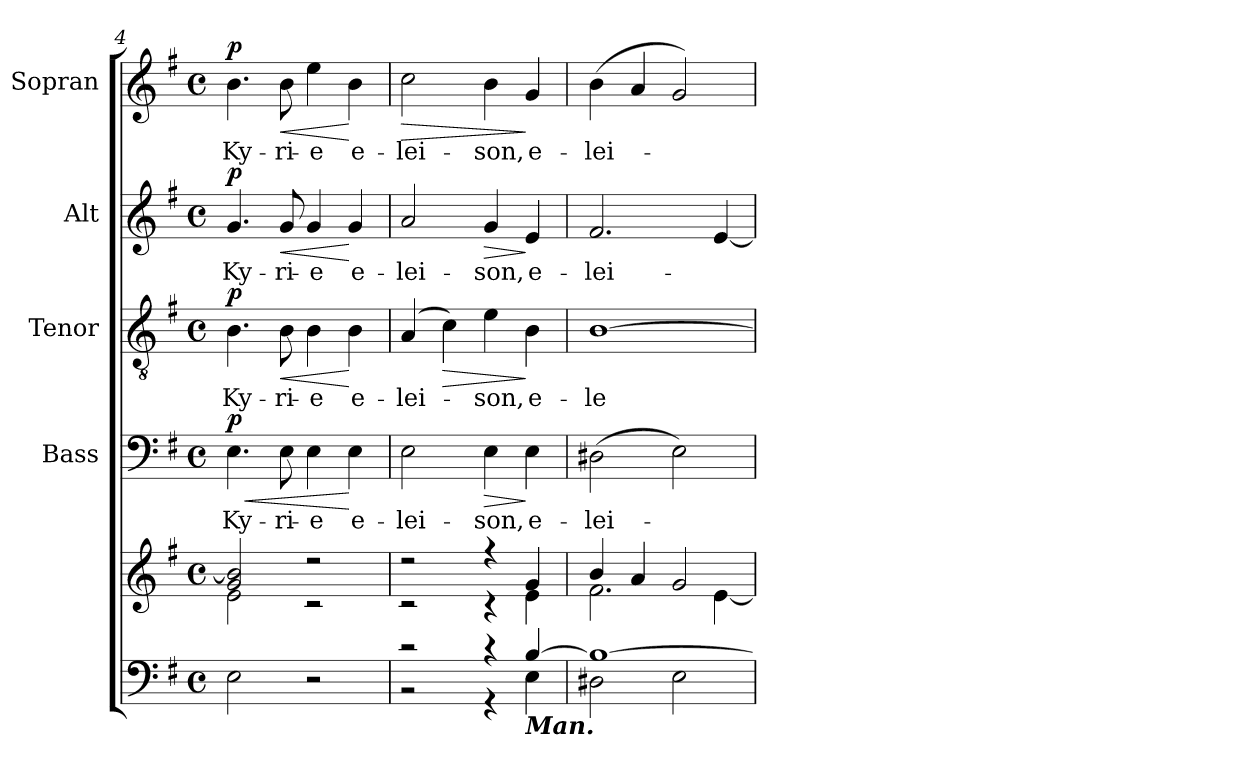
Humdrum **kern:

**kern	**kern	**kern	**text	**dynam	**kern	**text	**dynam	**kern	**text	**dynam	**kern	**text	**dynam
*part5	*part5	*part4	*part4	*part4	*part3	*part3	*part3	*part2	*part2	*part2	*part1	*part1	*part1
*staff6	*staff5	*staff4	*staff4	*staff4	*staff3	*staff3	*staff3	*staff2	*staff2	*staff2	*staff1	*staff1	*staff1
*	*	*I"Bass	*	*	*I"Tenor	*	*	*I"Alt	*	*	*I"Sopran	*	*
*	*	*I'B.	*	*	*I'T.	*	*	*I'A.	*	*	*I'S.	*	*
*clefF4	*clefG2	*clefF4	*	*	*clefGv2	*	*	*clefG2	*	*	*clefG2	*	*
*k[f#]	*k[f#]	*k[f#]	*	*	*k[f#]	*	*	*k[f#]	*	*	*k[f#]	*	*
*G:	*G:	*G:	*	*	*G:	*	*	*G:	*	*	*G:	*	*
*M4/4	*M4/4	*M4/4	*	*	*M4/4	*	*	*M4/4	*	*	*M4/4	*	*
*met(c)	*met(c)	*met(c)	*	*	*met(c)	*	*	*met(c)	*	*	*met(c)	*	*
=4	=4	=4	=4	=4	=4	=4	=4	=4	=4	=4	=4	=4	=4
*	*^	*	*	*	*	*	*	*	*	*	*	*	*
!	!	!	!	!LO:LY:b	!LO:HP:b	!	!LO:LY:b	!	!	!LO:LY:b	!	!	!LO:LY:b	!
!	!	!	!	!	!LO:DY:n=1:a	!	!	!LO:DY:a	!	!	!LO:DY:a	!	!	!LO:DY:a
2E\	2g/ 2b/]	2e\	4.E\	Ky-	< p	4.B\	Ky-	p	4.g/	Ky-	p	4.b\	Ky-	p
!	!	!	!	!LO:LY:b	!	!	!LO:LY:b	!LO:HP:b	!	!LO:LY:b	!LO:HP:b	!	!LO:LY:b	!LO:HP:b
.	.	.	8E\	-ri-	.	8B\	-ri-	<	8g/	-ri-	<	8b\	-ri-	<
!	!	!	!	!LO:LY:b	!	!	!LO:LY:b	!	!	!LO:LY:b	!	!	!LO:LY:b	!
2r	2r	2r	4E\	-e	.	4B\	-e	.	4g/	-e	.	4ee\	-e	.
!	!	!	!	!LO:LY:b	!	!	!LO:LY:b	!	!	!LO:LY:b	!	!	!LO:LY:b	!
.	.	.	4E\	e-	[	4B\	e-	[	4g/	e-	[	4b\	e-	[
=5	=5	=5	=5	=5	=5	=5	=5	=5	=5	=5	=5	=5	=5	=5
*^	*	*	*	*	*	*	*	*	*	*	*	*	*	*
!	!	!	!	!	!LO:LY:b	!	!	!LO:LY:b	!	!	!LO:LY:b	!	!	!LO:LY:b	!LO:HP:b
2r	2r	2r	2r	2E\	-lei-	.	(4A/	-lei-	.	2a/	-lei-	.	2cc\	-lei-	>
!	!	!	!	!	!	!	!	!	!LO:HP:b	!	!	!	!	!	!
.	.	.	.	.	.	.	4c\)	.	>	.	.	.	.	.	.
!	!	!	!	!	!LO:LY:b	!LO:HP:b	!	!LO:LY:b	!	!	!LO:LY:b	!LO:HP:b	!	!LO:LY:b	!
4r	4r	4r	4r	4E\	-son,	>	4e\	-son,	.	4g/	-son,	>	4b\	-son,	.
!LO:TX:b:Bi:t=Man.	!	!	!	!	!	!	!	!	!	!	!	!	!	!	!
!	!	!	!	!	!LO:LY:b	!	!	!LO:LY:b	!	!	!LO:LY:b	!	!	!LO:LY:b	!
[>4B/	4E\	4g/	4e\	4E\	e-	]	4B\	e-	]	4e/	e-	]	4g/	e-	]
=6	=6	=6	=6	=6	=6	=6	=6	=6	=6	=6	=6	=6	=6	=6	=6
!	!	!	!	!	!LO:LY:b	!	!	!LO:LY:b	!	!	!LO:LY:b	!	!	!LO:LY:b	!
1B_	2D#X\	4b/	2.f#\	(>2D#X\	-lei-	.	[1B	-le-	.	2.f#/	-lei-	.	(>4b\	-lei-	.
.	.	4a/	.	.	.	.	.	.	.	.	.	.	4a/	.	.
.	2E\	2g/	.	2E\)	.	.	.	.	.	.	.	.	2g/)	.	.
.	.	.	[<4e\	.	.	.	.	.	.	[4e/	.	.	.	.	.
*v	*v	*	*	*	*	*	*	*	*	*	*	*	*	*	*
*	*v	*v	*	*	*	*	*	*	*	*	*	*	*	*
=	=	=	=	=	=	=	=	=	=	=	=	=	=
*-	*-	*-	*-	*-	*-	*-	*-	*-	*-	*-	*-	*-	*-
